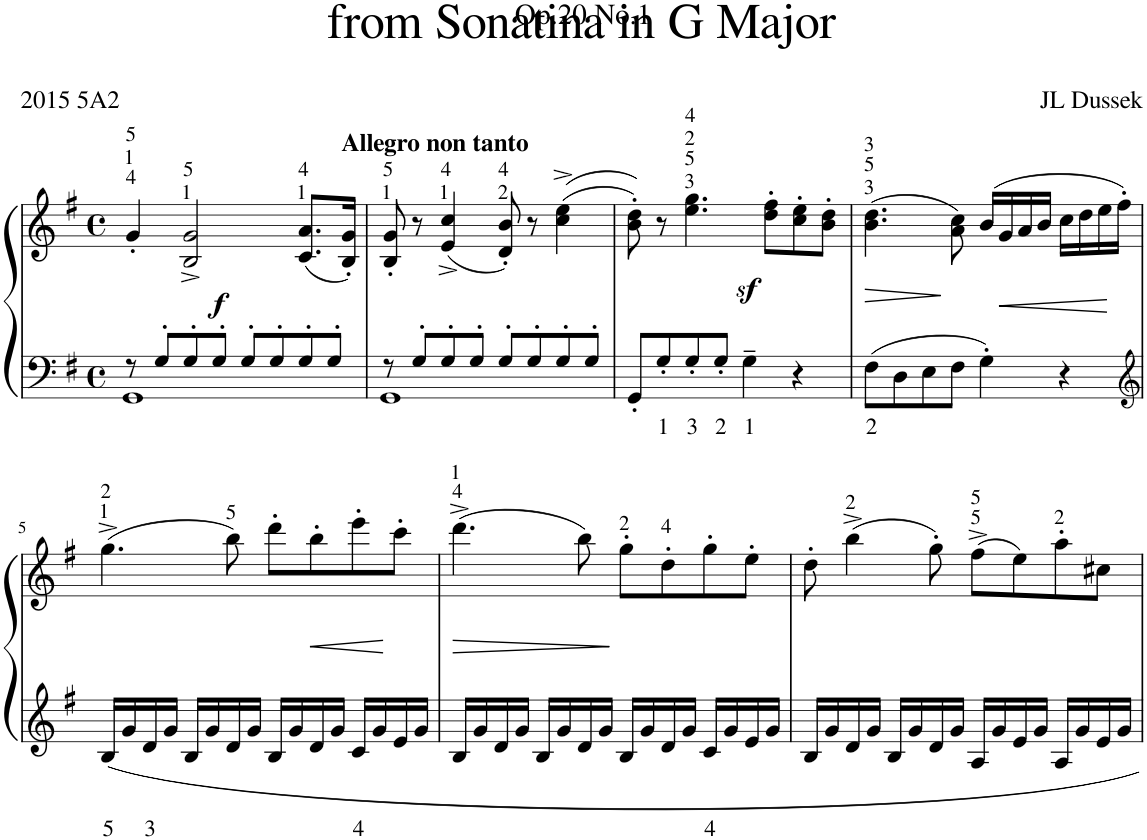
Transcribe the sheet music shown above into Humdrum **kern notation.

**kern	**text	**kern	**dynam
*part1	*part1	*part1	*part1
*staff2	*staff2	*staff1	*staff1/2
*I"Piano	*	*	*
*I'Pno	*	*	*
*clefF4	*	*clefG2	*
*k[f#]	*	*k[f#]	*
*M4/4	*	*M4/4	*
*met(c)	*	*met(c)	*
=1	=1	=1	=1
*^	*	*	*
!	!	!	!LO:TX:a:t=4	!
!	!	!	!LO:TX:a:t=5	!
!	!	!	!LO:TX:a:t=1	!
!	!	!	!	!LO:DY:b
8r	1GG	.	4g'/	f
8G'/L	.	.	.	.
!	!	!	!LO:TX:a:t=5	!
!	!	!	!LO:TX:a:t=1	!
8G'/	.	.	2B/^ 2g/^	.
8G'/J	.	.	.	.
8G'/L	.	.	.	.
8G'/	.	.	.	.
!	!	!	!LO:TX:a:t=4	!
!	!	!	!LO:TX:a:t=1	!
8G'/	.	.	(8.c/ 8.a/L	.
8G'/J	.	.	.	.
!	!	!	!LO:TX:a:B:t=Allegro non tanto	!
.	.	.	16B/' 16g/'Jk)	.
=2	=2	=2	=2	=2
!	!	!	!LO:TX:a:t=5	!
!	!	!	!LO:TX:a:t=1	!
8r	1GG	.	8B/' 8g/'	.
8G'/L	.	.	8r	.
!	!	!	!LO:TX:a:t=4	!
!	!	!	!LO:TX:a:t=1	!
8G'/	.	.	(4e/^ 4cc/^	.
8G'/J	.	.	.	.
!	!	!	!LO:TX:a:t=4	!
!	!	!	!LO:TX:a:t=2	!
8G'/L	.	.	8d/' 8b/')	.
8G'/	.	.	8r	.
8G'/	.	.	((4cc\^ 4ee\^	.
8G'/J	.	.	.	.
*v	*v	*	*	*
=3	=3	=3	=3
8GG'/L	.	8b\' 8dd\'))	.
!	!LO:LY:b	!	!
8G'/	1	8r	.
!	!	!LO:TX:a:t=5	!
!	!	!LO:TX:a:t=3	!
!	!	!LO:TX:a:t=4	!
!	!	!LO:TX:a:t=2	!
!	!LO:LY:b	!	!
8G'/	3	4.ee\z< 4.gg\z<	.
!	!LO:LY:b	!	!
8G'/J	2	.	.
!	!LO:LY:b	!	!
4G~\	1	.	.
.	.	8dd\' 8ff#\'L	.
4r	.	8cc\' 8ee\'	.
.	.	8b\' 8dd\'J	.
=4	=4	=4	=4
!	!	!LO:TX:a:t=5	!
!	!	!LO:TX:a:t=3	!
!	!	!LO:TX:a:t=3	!
!	!LO:LY:b	!	!LO:HP:b
8F#\L	2	(4.b\ 4.dd\	>
8D\	.	.	.
8E\	.	.	.
8F#\J	.	8a\ 8cc\)	]
4G'\	.	(16b/LL	.
!	!	!	!LO:HP:b
.	.	16g/	<
.	.	16a/	.
.	.	16b/JJ	.
4r	.	16cc\LL	.
.	.	16dd\	.
.	.	16ee\	.
.	.	16ff#'\JJ)	[
!!LO:LB:g=z
=5	=5	=5	=5
*clefG2	*	*	*
!	!	!LO:TX:a:t=1	!
!	!	!LO:TX:a:t=2	!
!	!LO:LY:b	!	!
16B/LL	5	(4.gg^\	.
16g/	.	.	.
!	!LO:LY:b	!	!
16d/	3	.	.
16g/JJ	.	.	.
16B/LL	.	.	.
16g/	.	.	.
!	!	!LO:TX:a:t=5	!
16d/	.	8bb\)	.
16g/JJ	.	.	.
16B/LL	.	8ddd'\L	.
16g/	.	.	.
!	!	!	!LO:HP:b
16d/	.	8bb'\	<
16g/JJ	.	.	.
!	!LO:LY:b	!	!
16c/LL	4	8eee'\	.
16g/	.	.	.
16e/	.	8ccc'\J	[
16g/JJ	.	.	.
=6	=6	=6	=6
!	!	!LO:TX:a:t=4	!
!	!	!LO:TX:a:t=1	!
!	!	!	!LO:HP:b
16B/LL	.	(4.ddd^\	>
16g/	.	.	.
16d/	.	.	.
16g/JJ	.	.	.
16B/LL	.	.	.
16g/	.	.	.
16d/	.	8bb\)	.
16g/JJ	.	.	.
!	!	!LO:TX:a:t=2	!
16B/LL	.	8gg'\L	]
16g/	.	.	.
!	!	!LO:TX:a:t=4	!
16d/	.	8dd'\	.
16g/JJ	.	.	.
!	!LO:LY:b	!	!
16c/LL	4	8gg'\	.
16g/	.	.	.
16e/	.	8ee'\J	.
16g/JJ	.	.	.
=7	=7	=7	=7
16B/LL	.	8dd'\	.
16g/	.	.	.
!	!	!LO:TX:a:t=2	!
16d/	.	(4bb^\	.
16g/JJ	.	.	.
16B/LL	.	.	.
16g/	.	.	.
16d/	.	8gg'\)	.
16g/JJ	.	.	.
!	!	!LO:TX:a:t=5	!
!	!	!LO:TX:a:t=5	!
16A/LL	.	(8ff#^\L	.
16g/	.	.	.
16e/	.	8ee\)	.
16g/JJ	.	.	.
!	!	!LO:TX:a:t=2	!
16A/LL	.	8aa'\	.
16g/	.	.	.
16e/	.	8cc#X\J	.
16g/JJ	.	.	.
=	=	=	=
*-	*-	*-	*-
